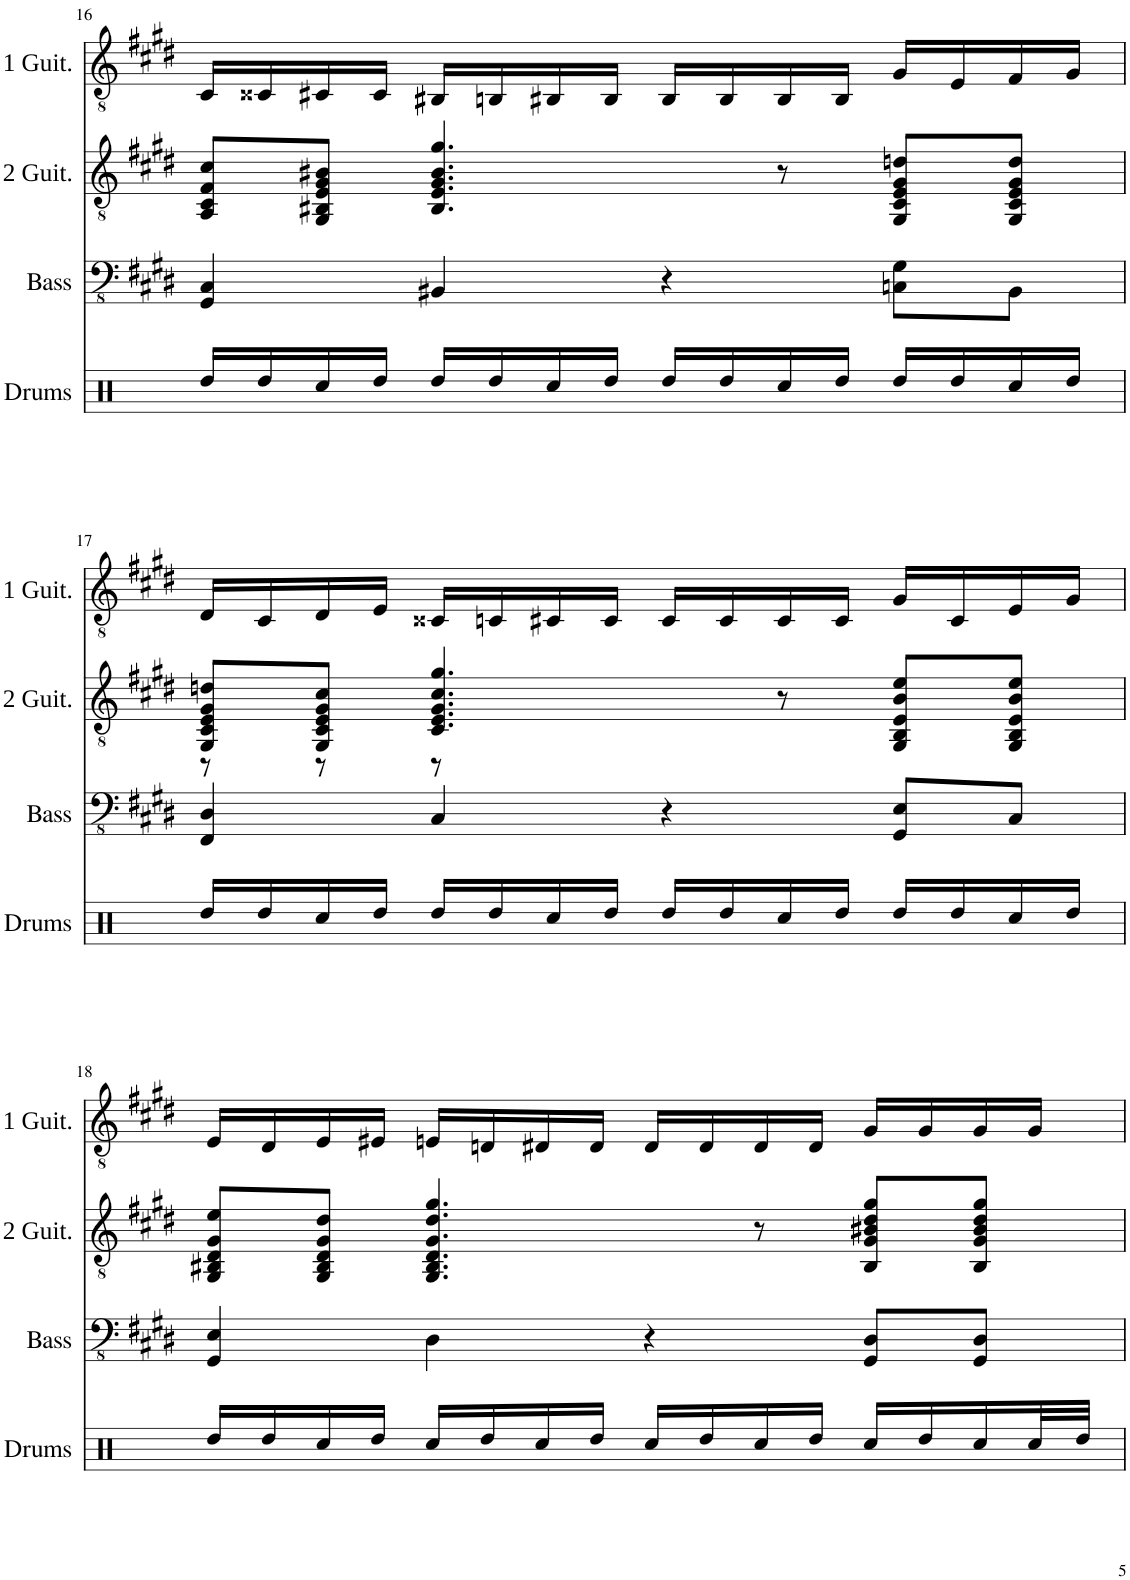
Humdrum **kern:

**kern	**kern	**kern
*part3	*part2	*part1
*staff3	*staff2	*staff1
*I"Bass Guitar	*I"Second Guitar	*I"First Guitar
*I'Bass	*I'2 Guit.	*I'1 Guit.
!!LO:PB:g=z
*clefFv4	*clefGv2	*clefGv2
*k[f#c#g#d#]	*k[f#c#g#d#]	*k[f#c#g#d#]
*M4/4	*M4/4	*M4/4
=16	=16	=16
4GGG#/ 4CC#/	8AA/ 8C#/ 8F#/ 8c#/L	16C#/LL
.	.	16C##X/
.	8GG#/ 8BB#X/ 8E/ 8G#/ 8B#X/J	16C#X/
.	.	16C#/JJ
4BBB#X/	4.BB#/ 4.E/ 4.G#/ 4.B#/ 4.g#/	16BB#X/LL
.	.	16BBn/
.	.	16BB#X/
.	.	16BB#/JJ
4r	.	16BB#/LL
.	.	16BB#/
.	8r	16BB#/
.	.	16BB#/JJ
8CCn\ 8GG#\L	8GG#/ 8C#/ 8E/ 8G#/ 8dn/L	16G#/LL
.	.	16E/
8BBB#\J	8GG#/ 8C#/ 8E/ 8G#/ 8d/J	16F#/
.	.	16G#/JJ
!!LO:LB:g=z
=17	=17	=17
*	*^	*
4FFF#/ 4DD#/	8GG#/ 8C#/ 8E/ 8G#/ 8dn/L	8r	16D#/LL
.	.	.	16C#/
.	8GG#/ 8C#/ 8E/ 8G#/ 8c#/J	8r	16D#/
.	.	.	16E/JJ
4CC#/	4.C#/ 4.E/ 4.G#/ 4.c#/ 4.g#/	8r	16C##X/LL
.	.	.	16Cn/
.	.	2ryy	16C#X/
.	.	.	16C#/JJ
4r	.	.	16C#/LL
.	.	.	16C#/
.	8r	.	16C#/
.	.	.	16C#/JJ
8GGG#/ 8EE/L	8GG#/ 8BB/ 8E/ 8B/ 8e/L	.	16G#/LL
.	.	.	16C#/
8CC#/J	8GG#/ 8BB/ 8E/ 8B/ 8e/J	8ryy	16E/
.	.	.	16G#/JJ
*	*v	*v	*
!!LO:LB:g=z
=18	=18	=18
4GGG#/ 4EE/	8GG#/ 8BB#X/ 8D#/ 8G#/ 8e/L	16E/LL
.	.	16D#/
.	8GG#/ 8BB#/ 8D#/ 8G#/ 8d#/J	16E/
.	.	16E#X/JJ
4DD#\	4.GG#/ 4.BB#/ 4.D#/ 4.G#/ 4.d#/ 4.g#/	16En/LL
.	.	16Dn/
.	.	16D#X/
.	.	16D#/JJ
4r	.	16D#/LL
.	.	16D#/
.	8r	16D#/
.	.	16D#/JJ
8GGG#/ 8DD#/L	8BB#/ 8G#/ 8B#X/ 8d#/ 8g#/L	16G#/LL
.	.	16G#/
8GGG#/ 8DD#/J	8BB#/ 8G#/ 8B#/ 8d#/ 8g#/J	16G#/
.	.	16G#/JJ
=	=	=
*-	*-	*-
